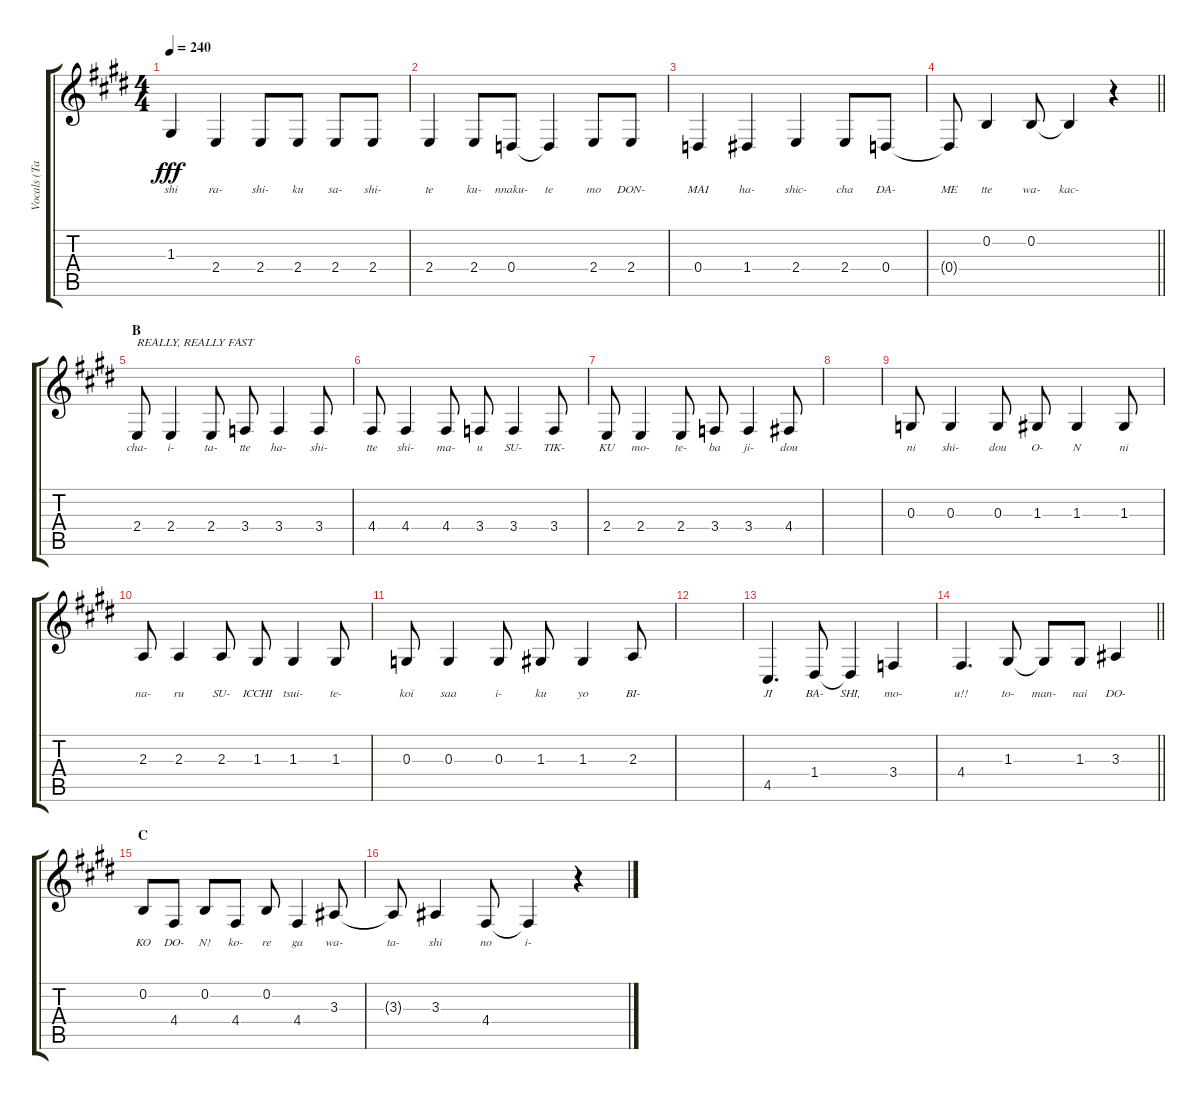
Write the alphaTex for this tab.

\track ("Vocals (Tainaka Ritsu)" "Vocals (Ta") {instrument altosax}
\staff {score tabs}
\tuning (E4 B3 G3 D3 A2 E2) {hide}
\ts (4 4)
\tempo 240
\clef g2
\ks e
1.3.4{lyrics (0 "shi") lyrics (1 "") lyrics (2 "") lyrics (3 "") lyrics (4 "") dy fff} 2.4.4{lyrics (0 "ra-") lyrics (1 "") lyrics (2 "") lyrics (3 "") lyrics (4 "")} 2.4.8{lyrics (0 "shi-") lyrics (1 "") lyrics (2 "") lyrics (3 "") lyrics (4 "")} 2.4.8{lyrics (0 "ku") lyrics (1 "") lyrics (2 "") lyrics (3 "") lyrics (4 "")} 2.4.8{lyrics (0 "sa-") lyrics (1 "") lyrics (2 "") lyrics (3 "") lyrics (4 "")} 2.4.8{lyrics (0 "shi-") lyrics (1 "") lyrics (2 "") lyrics (3 "") lyrics (4 "")} |
2.4.4{lyrics (0 "te") lyrics (1 "") lyrics (2 "") lyrics (3 "") lyrics (4 "")} 2.4.8{lyrics (0 "ku-") lyrics (1 "") lyrics (2 "") lyrics (3 "") lyrics (4 "")} 0.4.8{lyrics (0 "nnaku-") lyrics (1 "") lyrics (2 "") lyrics (3 "") lyrics (4 "")} 0.4{t}.4{lyrics (0 "te") lyrics (1 "") lyrics (2 "") lyrics (3 "") lyrics (4 "")} 2.4.8{lyrics (0 "mo") lyrics (1 "") lyrics (2 "") lyrics (3 "") lyrics (4 "")} 2.4.8{lyrics (0 "DON-") lyrics (1 "") lyrics (2 "") lyrics (3 "") lyrics (4 "")} |
0.4.4{lyrics (0 "MAI") lyrics (1 "") lyrics (2 "") lyrics (3 "") lyrics (4 "")} 1.4.4{lyrics (0 "ha-") lyrics (1 "") lyrics (2 "") lyrics (3 "") lyrics (4 "")} 2.4.4{lyrics (0 "shic-") lyrics (1 "") lyrics (2 "") lyrics (3 "") lyrics (4 "")} 2.4.8{lyrics (0 "cha") lyrics (1 "") lyrics (2 "") lyrics (3 "") lyrics (4 "")} 0.4.8{lyrics (0 "DA-") lyrics (1 "") lyrics (2 "") lyrics (3 "") lyrics (4 "")} |
\barLineRight lightlight
0.4{t}.8{lyrics (0 "ME") lyrics (1 "") lyrics (2 "") lyrics (3 "") lyrics (4 "")} 0.2.4{lyrics (0 "tte") lyrics (1 "") lyrics (2 "") lyrics (3 "") lyrics (4 "")} 0.2.8{lyrics (0 "wa-") lyrics (1 "") lyrics (2 "") lyrics (3 "") lyrics (4 "")} 0.2{t}.4{lyrics (0 "kac-") lyrics (1 "") lyrics (2 "") lyrics (3 "") lyrics (4 "")} r.4 |
\section ("" "B")
2.4.8{txt "REALLY, REALLY FAST" lyrics (0 "cha-") lyrics (1 "") lyrics (2 "") lyrics (3 "") lyrics (4 "")} 2.4.4{lyrics (0 "i-") lyrics (1 "") lyrics (2 "") lyrics (3 "") lyrics (4 "")} 2.4.8{lyrics (0 "ta-") lyrics (1 "") lyrics (2 "") lyrics (3 "") lyrics (4 "")} 3.4.8{lyrics (0 "tte") lyrics (1 "") lyrics (2 "") lyrics (3 "") lyrics (4 "")} 3.4.4{lyrics (0 "ha-") lyrics (1 "") lyrics (2 "") lyrics (3 "") lyrics (4 "")} 3.4.8{lyrics (0 "shi-") lyrics (1 "") lyrics (2 "") lyrics (3 "") lyrics (4 "")} |
4.4.8{lyrics (0 "tte") lyrics (1 "") lyrics (2 "") lyrics (3 "") lyrics (4 "")} 4.4.4{lyrics (0 "shi-") lyrics (1 "") lyrics (2 "") lyrics (3 "") lyrics (4 "")} 4.4.8{lyrics (0 "ma-") lyrics (1 "") lyrics (2 "") lyrics (3 "") lyrics (4 "")} 3.4.8{lyrics (0 "u") lyrics (1 "") lyrics (2 "") lyrics (3 "") lyrics (4 "")} 3.4.4{lyrics (0 "SU-") lyrics (1 "") lyrics (2 "") lyrics (3 "") lyrics (4 "")} 3.4.8{lyrics (0 "TIK-") lyrics (1 "") lyrics (2 "") lyrics (3 "") lyrics (4 "")} |
2.4.8{lyrics (0 "KU") lyrics (1 "") lyrics (2 "") lyrics (3 "") lyrics (4 "")} 2.4.4{lyrics (0 "mo-") lyrics (1 "") lyrics (2 "") lyrics (3 "") lyrics (4 "")} 2.4.8{lyrics (0 "te-") lyrics (1 "") lyrics (2 "") lyrics (3 "") lyrics (4 "")} 3.4.8{lyrics (0 "ba") lyrics (1 "") lyrics (2 "") lyrics (3 "") lyrics (4 "")} 3.4.4{lyrics (0 "ji-") lyrics (1 "") lyrics (2 "") lyrics (3 "") lyrics (4 "")} 4.4.8{lyrics (0 "dou") lyrics (1 "") lyrics (2 "") lyrics (3 "") lyrics (4 "")} |
|
0.3.8{lyrics (0 "ni") lyrics (1 "") lyrics (2 "") lyrics (3 "") lyrics (4 "")} 0.3.4{lyrics (0 "shi-") lyrics (1 "") lyrics (2 "") lyrics (3 "") lyrics (4 "")} 0.3.8{lyrics (0 "dou") lyrics (1 "") lyrics (2 "") lyrics (3 "") lyrics (4 "")} 1.3.8{lyrics (0 "O-") lyrics (1 "") lyrics (2 "") lyrics (3 "") lyrics (4 "")} 1.3.4{lyrics (0 "N") lyrics (1 "") lyrics (2 "") lyrics (3 "") lyrics (4 "")} 1.3.8{lyrics (0 "ni") lyrics (1 "") lyrics (2 "") lyrics (3 "") lyrics (4 "")} |
2.3.8{lyrics (0 "na-") lyrics (1 "") lyrics (2 "") lyrics (3 "") lyrics (4 "")} 2.3.4{lyrics (0 "ru") lyrics (1 "") lyrics (2 "") lyrics (3 "") lyrics (4 "")} 2.3.8{lyrics (0 "SU-") lyrics (1 "") lyrics (2 "") lyrics (3 "") lyrics (4 "")} 1.3.8{lyrics (0 "ICCHI") lyrics (1 "") lyrics (2 "") lyrics (3 "") lyrics (4 "")} 1.3.4{lyrics (0 "tsui-") lyrics (1 "") lyrics (2 "") lyrics (3 "") lyrics (4 "")} 1.3.8{lyrics (0 "te-") lyrics (1 "") lyrics (2 "") lyrics (3 "") lyrics (4 "")} |
0.3.8{lyrics (0 "koi") lyrics (1 "") lyrics (2 "") lyrics (3 "") lyrics (4 "")} 0.3.4{lyrics (0 "saa") lyrics (1 "") lyrics (2 "") lyrics (3 "") lyrics (4 "")} 0.3.8{lyrics (0 "i-") lyrics (1 "") lyrics (2 "") lyrics (3 "") lyrics (4 "")} 1.3.8{lyrics (0 "ku") lyrics (1 "") lyrics (2 "") lyrics (3 "") lyrics (4 "")} 1.3.4{lyrics (0 "yo") lyrics (1 "") lyrics (2 "") lyrics (3 "") lyrics (4 "")} 2.3.8{lyrics (0 "BI-") lyrics (1 "") lyrics (2 "") lyrics (3 "") lyrics (4 "")} |
|
4.5.4{d lyrics (0 "JI") lyrics (1 "") lyrics (2 "") lyrics (3 "") lyrics (4 "")} 1.4.8{lyrics (0 "BA-") lyrics (1 "") lyrics (2 "") lyrics (3 "") lyrics (4 "")} 1.4{t}.4{lyrics (0 "SHI,") lyrics (1 "") lyrics (2 "") lyrics (3 "") lyrics (4 "")} 3.4.4{lyrics (0 "mo-") lyrics (1 "") lyrics (2 "") lyrics (3 "") lyrics (4 "")} |
\barLineRight lightlight
4.4.4{d lyrics (0 "u!!") lyrics (1 "") lyrics (2 "") lyrics (3 "") lyrics (4 "")} 1.3.8{lyrics (0 "to-") lyrics (1 "") lyrics (2 "") lyrics (3 "") lyrics (4 "")} 1.3{t}.8{lyrics (0 "man-") lyrics (1 "") lyrics (2 "") lyrics (3 "") lyrics (4 "")} 1.3.8{lyrics (0 "nai") lyrics (1 "") lyrics (2 "") lyrics (3 "") lyrics (4 "")} 3.3.4{lyrics (0 "DO-") lyrics (1 "") lyrics (2 "") lyrics (3 "") lyrics (4 "")} |
\section ("" "C")
0.2.8{lyrics (0 "KO") lyrics (1 "") lyrics (2 "") lyrics (3 "") lyrics (4 "")} 4.4.8{lyrics (0 "DO-") lyrics (1 "") lyrics (2 "") lyrics (3 "") lyrics (4 "")} 0.2.8{lyrics (0 "N!") lyrics (1 "") lyrics (2 "") lyrics (3 "") lyrics (4 "")} 4.4.8{lyrics (0 "ko-") lyrics (1 "") lyrics (2 "") lyrics (3 "") lyrics (4 "")} 0.2.8{lyrics (0 "re") lyrics (1 "") lyrics (2 "") lyrics (3 "") lyrics (4 "")} 4.4.4{lyrics (0 "ga") lyrics (1 "") lyrics (2 "") lyrics (3 "") lyrics (4 "")} 3.3.8{lyrics (0 "wa-") lyrics (1 "") lyrics (2 "") lyrics (3 "") lyrics (4 "")} |
3.3{t}.8{lyrics (0 "ta-") lyrics (1 "") lyrics (2 "") lyrics (3 "") lyrics (4 "")} 3.3.4{lyrics (0 "shi") lyrics (1 "") lyrics (2 "") lyrics (3 "") lyrics (4 "")} 4.4.8{lyrics (0 "no") lyrics (1 "") lyrics (2 "") lyrics (3 "") lyrics (4 "")} 4.4{t}.4{lyrics (0 "i-") lyrics (1 "") lyrics (2 "") lyrics (3 "") lyrics (4 "")} r.4
